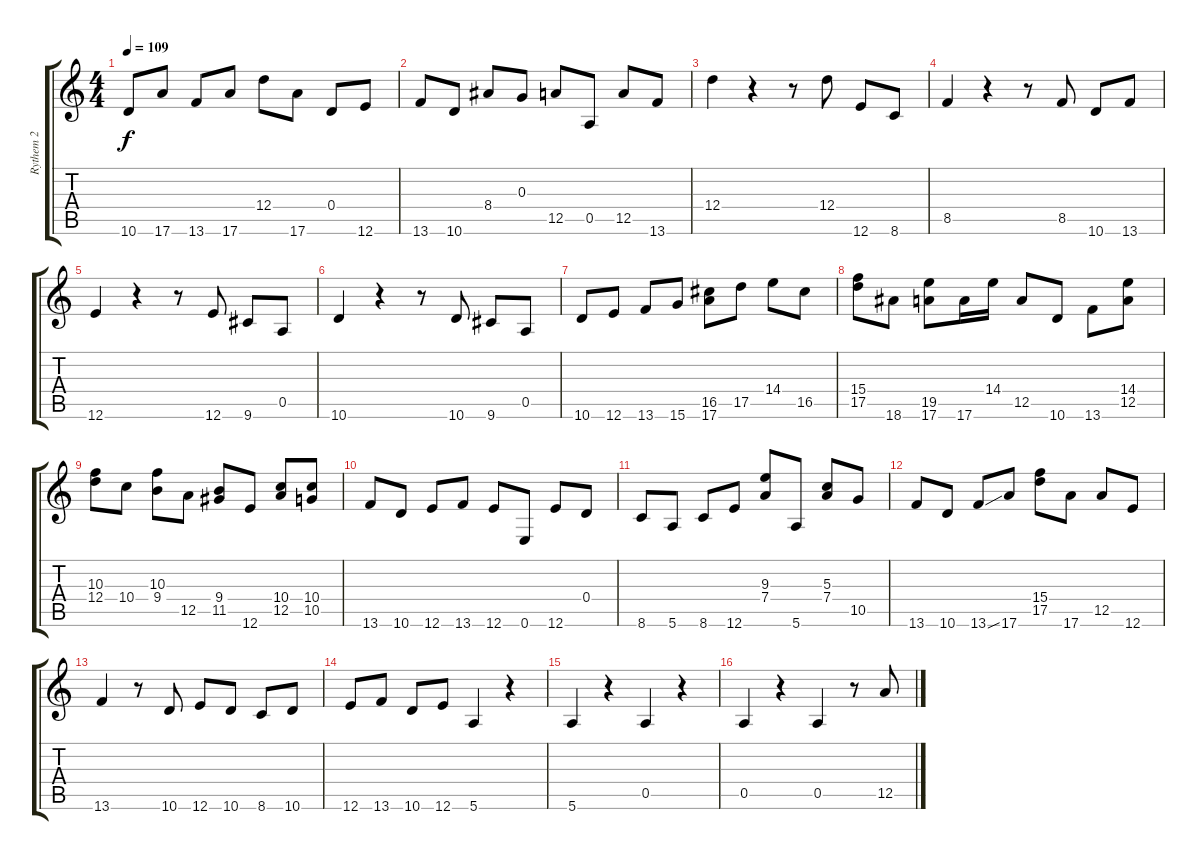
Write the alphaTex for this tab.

\track ("Rythem 2" "Rythem 2") {instrument distortionguitar}
\staff {score tabs}
\tuning (E4 B3 G3 D3 A2 E2) {hide}
\ts (4 4)
\tempo 109
\clef g2
\ks c
10.6.8{dy f} 17.6.8 13.6.8 17.6.8 12.4.8 17.6.8 0.4.8 12.6.8 |
13.6.8 10.6.8 8.4.8 0.3.8 12.5.8 0.5.8 12.5.8 13.6.8 |
12.4.4 r.4 r.8 12.4.8 12.6.8 8.6.8 |
8.5.4 r.4 r.8 8.5.8 10.6.8 13.6.8 |
12.6.4 r.4 r.8 12.6.8 9.6.8 0.5.8 |
10.6.4 r.4 r.8 10.6.8 9.6.8 0.5.8 |
10.6.8 12.6.8 13.6.8 15.6.8 (16.5 17.6).8 17.5.8 14.4.8 16.5.8 |
(15.4 17.5).8 18.6.8 (19.5 17.6).8 17.6.16 14.4.16 12.5.8 10.6.8 13.6.8 (14.4 12.5).8 |
(10.3 12.4).8 10.4.8 (10.3 9.4).8 12.5.8 (9.4 11.5).8 12.6.8 (10.4 12.5).8 (10.4 10.5).8 |
13.6.8 10.6.8 12.6.8 13.6.8 12.6.8 0.6.8 12.6.8 0.4.8 |
8.6.8 5.6.8 8.6.8 12.6.8 (9.3 7.4).8 5.6.8 (5.3 7.4).8 10.5.8 |
13.6.8 10.6.8 13.6{ss}.8 17.6.8 (15.4 17.5).8 17.6.8 12.5.8 12.6.8 |
13.6.4 r.8 10.6.8 12.6.8 10.6.8 8.6.8 10.6.8 |
12.6.8 13.6.8 10.6.8 12.6.8 5.6.4 r.4 |
5.6.4 r.4 0.5.4 r.4 |
0.5.4 r.4 0.5.4 r.8 12.5.8
